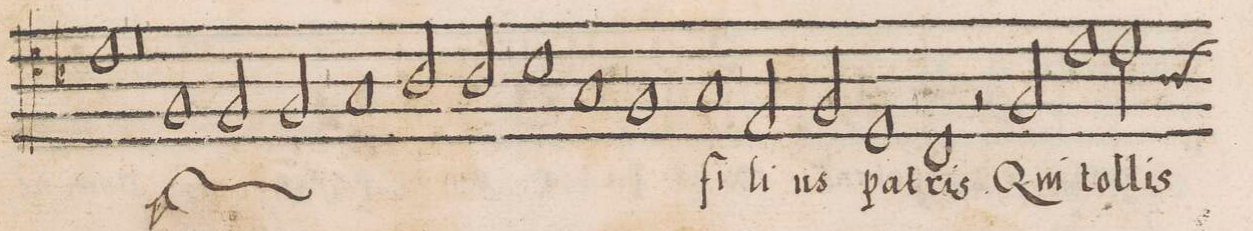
**kern	**text
*I"TENOR	*
*clefC4	*
*k[b-]	*
*met()	*
*M2/1	*
1c	.
=57-	=57-
0r	.
=58-	=58-
*	*ij
1F	Do-
2F/	-mi-
2F/	-ne
=59-	=59-
1G	de-
2A/	-us,
2A/	a-
=60-	=60-
1B-	-gnus
1G	de-
=61-	=61-
1F	-i
*	*Xij
1G	fi-
=62-	=62-
2E/	-li-
2F/	-us
1D	pat-
=63-	=63-
1C	-ris.
2r	.
2F/	Qui
=64-	=64-
1c	tol-
*custos:A	*
2c\	-lis
*-	*-
